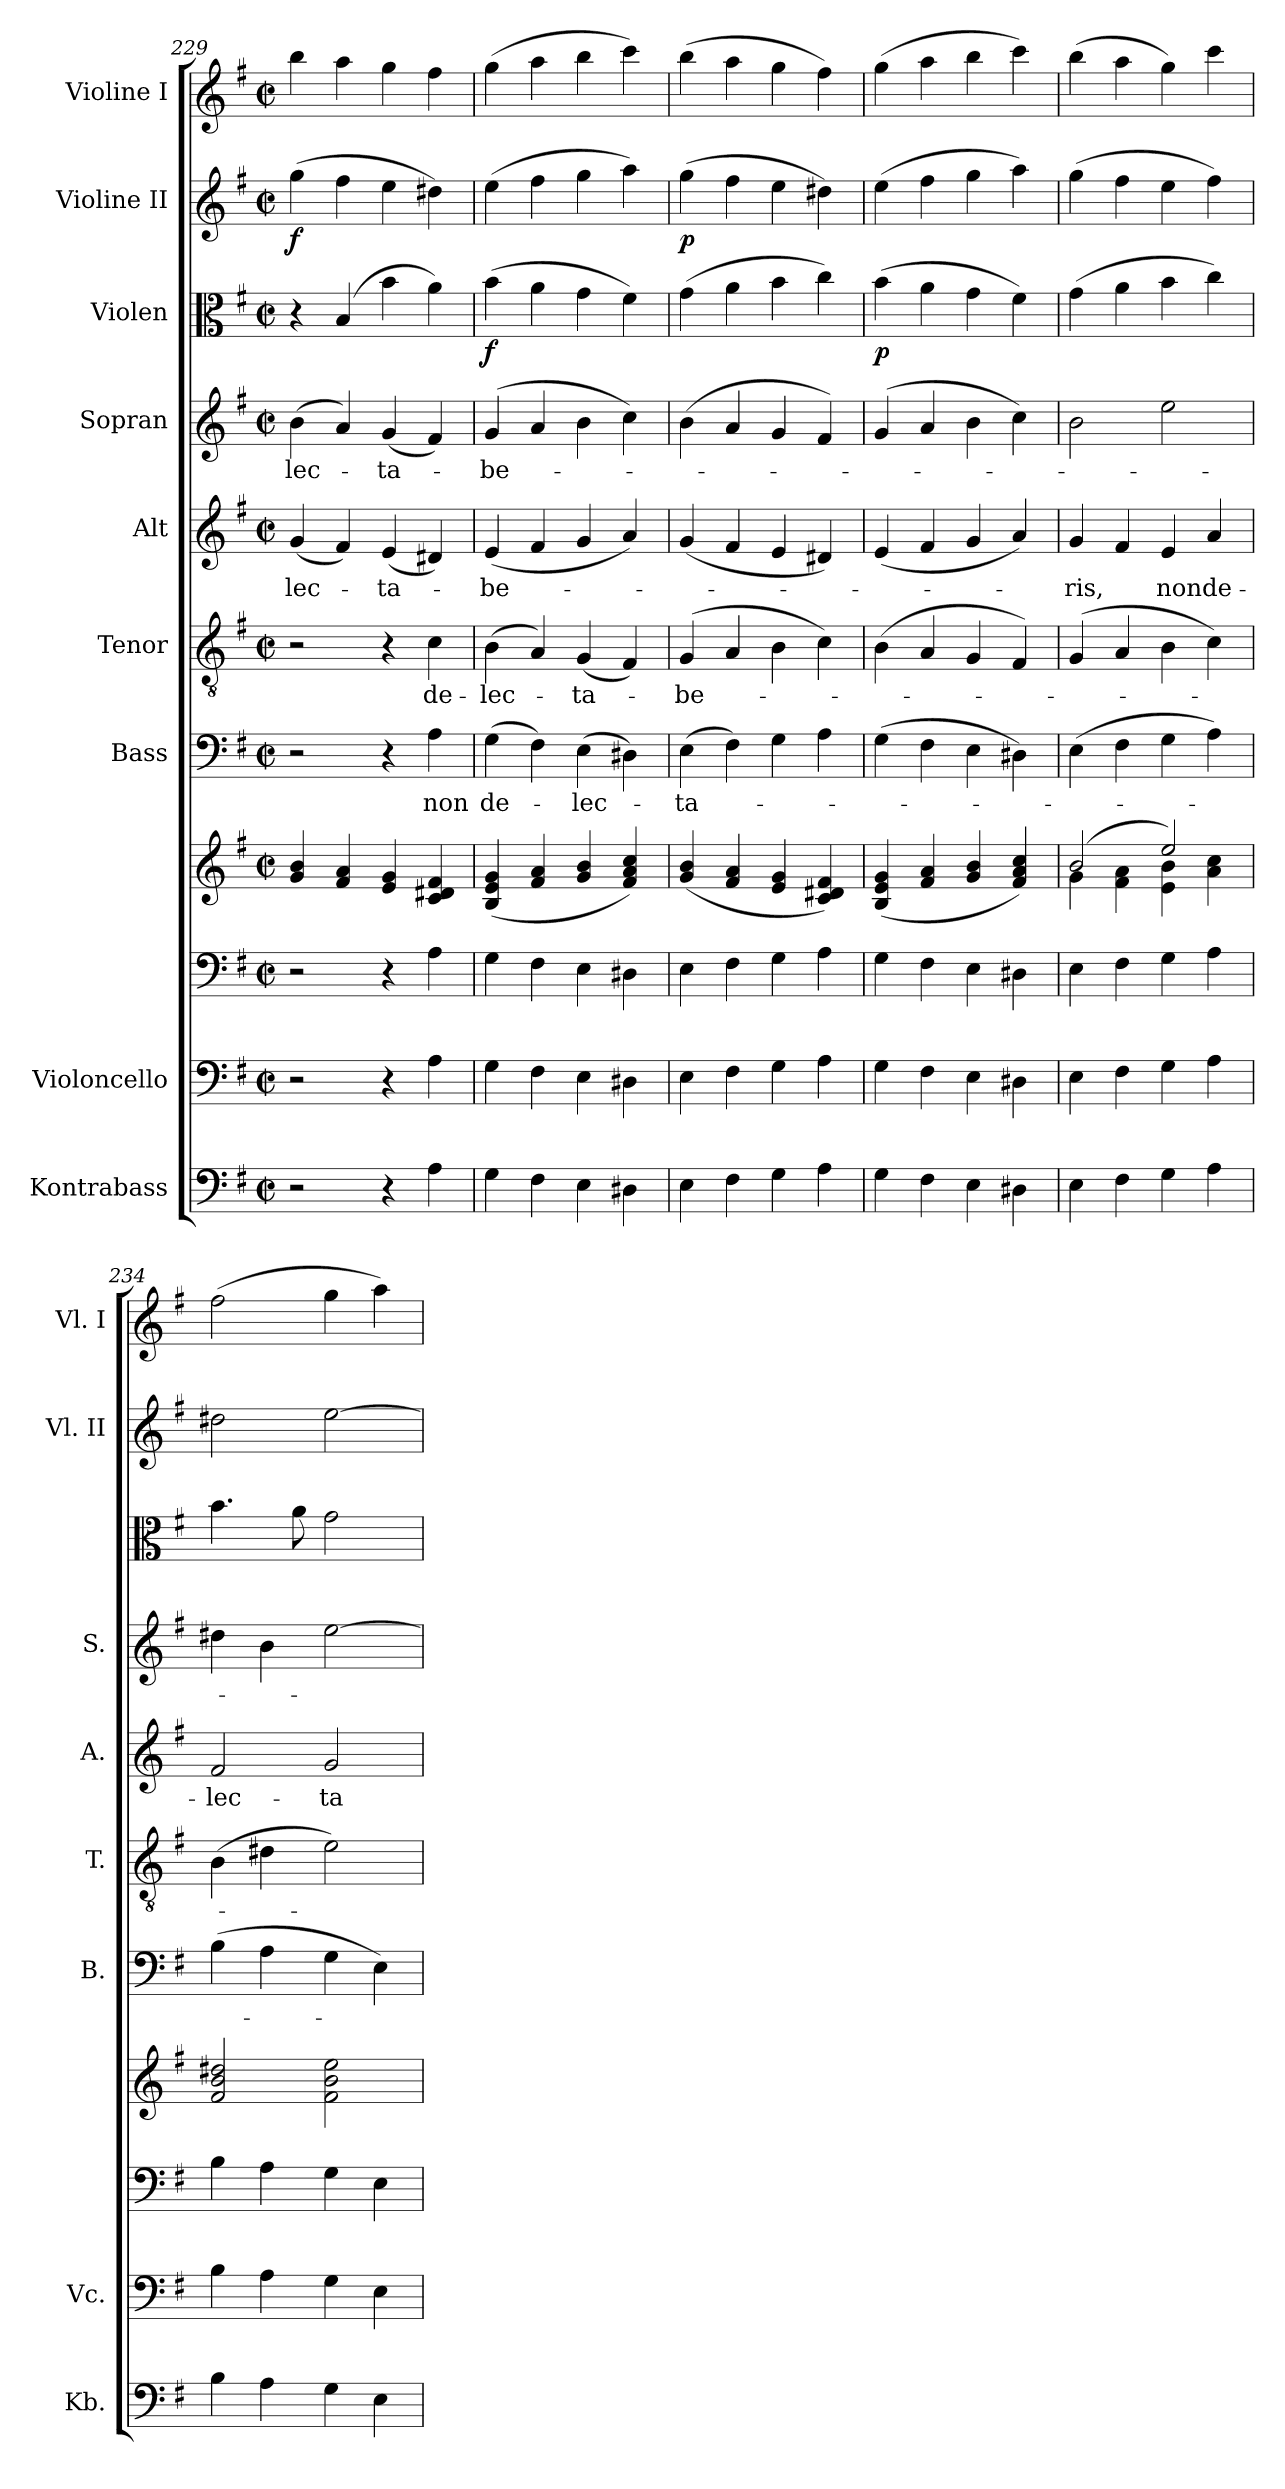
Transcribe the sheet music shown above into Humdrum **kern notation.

**kern	**kern	**kern	**kern	**kern	**text	**kern	**text	**kern	**text	**kern	**text	**kern	**dynam	**kern	**dynam	**kern
*part10	*part9	*part8	*part8	*part7	*part7	*part6	*part6	*part5	*part5	*part4	*part4	*part3	*part3	*part2	*part2	*part1
*staff11	*staff10	*staff9	*staff8	*staff7	*staff7	*staff6	*staff6	*staff5	*staff5	*staff4	*staff4	*staff3	*staff3	*staff2	*staff2	*staff1
*I"Kontrabass	*I"Violoncello	*	*	*I"Bass	*	*I"Tenor	*	*I"Alt	*	*I"Sopran	*	*I"Violen	*	*I"Violine II	*	*I"Violine I
*I'Kb.	*I'Vc.	*	*	*I'B.	*	*I'T.	*	*I'A.	*	*I'S.	*	*	*	*I'Vl. II	*	*I'Vl. I
*clefF4	*clefF4	*clefF4	*clefG2	*clefF4	*	*clefGv2	*	*clefG2	*	*clefG2	*	*clefC3	*	*clefG2	*	*clefG2
*ITrd7c12	*	*	*	*	*	*	*	*	*	*	*	*	*	*	*	*
*k[f#]	*k[f#]	*k[f#]	*k[f#]	*k[f#]	*	*k[f#]	*	*k[f#]	*	*k[f#]	*	*k[f#]	*	*k[f#]	*	*k[f#]
*G:	*G:	*G:	*G:	*G:	*	*G:	*	*G:	*	*G:	*	*G:	*	*G:	*	*G:
*M2/2	*M2/2	*M2/2	*M2/2	*M2/2	*	*M2/2	*	*M2/2	*	*M2/2	*	*M2/2	*	*M2/2	*	*M2/2
*met(c|)	*met(c|)	*met(c|)	*met(c|)	*met(c|)	*	*met(c|)	*	*met(c|)	*	*met(c|)	*	*met(c|)	*	*met(c|)	*	*met(c|)
=229	=229	=229	=229	=229	=229	=229	=229	=229	=229	=229	=229	=229	=229	=229	=229	=229
!	!	!	!	!	!	!	!	!	!LO:LY:b	!	!LO:LY:b	!	!	!	!LO:DY:b	!
2r	2r	2r	4g/ 4b/	2r	.	2r	.	(<4g/	-lec-	(>4b\	-lec-	4r	.	(>4gg\	f	4bb\
.	.	.	4f#/ 4a/	.	.	.	.	4f#/)	.	4a/)	.	(4B/	.	4ff#\	.	4aa\
!	!	!	!	!	!	!	!	!	!LO:LY:b	!	!LO:LY:b	!	!	!	!	!
4r	4r	4r	4e/ 4g/	4r	.	4r	.	(<4e/	-ta-	(<4g/	-ta-	4b\	.	4ee\	.	4gg\
!	!	!	!	!	!LO:LY:b	!	!LO:LY:b	!	!	!	!	!	!	!	!	!
4AA\	4A\	4A\	4c/ 4d#X/ 4f#/	4A\	non	4c\	de-	4d#X/)	.	4f#/)	.	4a\)	.	4dd#X\)	.	4ff#\
=230	=230	=230	=230	=230	=230	=230	=230	=230	=230	=230	=230	=230	=230	=230	=230	=230
!	!	!	!	!	!LO:LY:b	!	!LO:LY:b	!	!LO:LY:b	!	!LO:LY:b	!	!LO:DY:b	!	!	!
4GG\	4G\	4G\	(4B/ 4e/ 4g/	(>4G\	de-	(>4B\	-lec-	(<4e/	-be-	(4g/	-be-	(>4b\	f	(>4ee\	.	(>4gg\
4FF#\	4F#\	4F#\	4f#/ 4a/	4F#\)	.	4A/)	.	4f#/	.	4a/	.	4a\	.	4ff#\	.	4aa\
!	!	!	!	!	!LO:LY:b	!	!LO:LY:b	!	!	!	!	!	!	!	!	!
4EE\	4E\	4E\	4g/ 4b/	(>4E\	-lec-	(<4G/	-ta-	4g/	.	4b\	.	4g\	.	4gg\	.	4bb\
4DD#X\	4D#X\	4D#X\	4f#/ 4a/ 4cc/)	4D#X\)	.	4F#/)	.	4a/)	.	4cc\)	.	4f#\)	.	4aa\)	.	4ccc\)
=231	=231	=231	=231	=231	=231	=231	=231	=231	=231	=231	=231	=231	=231	=231	=231	=231
!	!	!	!	!	!LO:LY:b	!	!LO:LY:b	!	!	!	!	!	!	!	!LO:DY:b	!
4EE\	4E\	4E\	(4g/ 4b/	(>4E\	-ta-	(4G/	-be-	(<4g/	.	(>4b\	.	(>4g\	.	(>4gg\	p	(>4bb\
4FF#\	4F#\	4F#\	4f#/ 4a/	4F#\)	.	4A/	.	4f#/	.	4a/	.	4a\	.	4ff#\	.	4aa\
4GG\	4G\	4G\	4e/ 4g/	4G\	.	4B\	.	4e/	.	4g/	.	4b\	.	4ee\	.	4gg\
4AA\	4A\	4A\	4c/ 4d#X/ 4f#/)	4A\	.	4c\)	.	4d#X/)	.	4f#/)	.	4cc\)	.	4dd#X\)	.	4ff#\)
=232	=232	=232	=232	=232	=232	=232	=232	=232	=232	=232	=232	=232	=232	=232	=232	=232
!	!	!	!	!	!	!	!	!	!	!	!	!	!LO:DY:b	!	!	!
4GG\	4G\	4G\	(4B/ 4e/ 4g/	(>4G\	.	(>4B\	.	(<4e/	.	(4g/	.	(>4b\	p	(>4ee\	.	(>4gg\
4FF#\	4F#\	4F#\	4f#/ 4a/	4F#\	.	4A/	.	4f#/	.	4a/	.	4a\	.	4ff#\	.	4aa\
4EE\	4E\	4E\	4g/ 4b/	4E\	.	4G/	.	4g/	.	4b\	.	4g\	.	4gg\	.	4bb\
4DD#X\	4D#X\	4D#X\	4f#/ 4a/ 4cc/)	4D#X\)	.	4F#/)	.	4a/)	.	4cc\)	.	4f#\)	.	4aa\)	.	4ccc\)
!!LO:PB:g=z
=233	=233	=233	=233	=233	=233	=233	=233	=233	=233	=233	=233	=233	=233	=233	=233	=233
*	*	*	*^	*	*	*	*	*	*	*	*	*	*	*	*	*
!	!	!	!	!	!	!	!	!	!	!LO:LY:b	!	!	!	!	!	!	!
4EE\	4E\	4E\	(2b/	4g\	(>4E\	.	(4G/	.	4g/	-ris,	2b\	.	(>4g\	.	(>4gg\	.	(>4bb\
4FF#\	4F#\	4F#\	.	4f#\ 4a\	4F#\	.	4A/	.	4f#/	.	.	.	4a\	.	4ff#\	.	4aa\
!	!	!	!	!	!	!	!	!	!	!LO:LY:b	!	!	!	!	!	!	!
4GG\	4G\	4G\	2ee/)	4e\ 4b\	4G\	.	4B\	.	4e/	non	2ee\	.	4b\	.	4ee\	.	4gg\)
!	!	!	!	!	!	!	!	!	!	!LO:LY:b	!	!	!	!	!	!	!
4AA\	4A\	4A\	.	4a\ 4cc\	4A\)	.	4c\)	.	4a/	de-	.	.	4cc\)	.	4ff#\)	.	4ccc\
=234	=234	=234	=234	=234	=234	=234	=234	=234	=234	=234	=234	=234	=234	=234	=234	=234	=234
!	!	!	!	!	!	!	!	!	!	!LO:LY:b	!	!	!	!	!	!	!
*	*	*	*v	*v	*	*	*	*	*	*	*	*	*	*	*	*	*
4BB\	4B\	4B\	2f#/ 2b/ 2dd#X/	(>4B\	.	(>4B\	.	2f#/	-lec-	4dd#X\	.	4.b\	.	2dd#X\	.	(>2ff#\
4AA\	4A\	4A\	.	4A\	.	4d#X\	.	.	.	4b\	.	.	.	.	.	.
.	.	.	.	.	.	.	.	.	.	.	.	8a\	.	.	.	.
!	!	!	!	!	!	!	!	!	!LO:LY:b	!	!	!	!	!	!	!
4GG\	4G\	4G\	2f#\ 2b\ 2ee\	4G\	.	2e\)	.	2g/	-ta-	[2ee\	.	2g\	.	[2ee\	.	4gg\
4EE\	4E\	4E\	.	4E\)	.	.	.	.	.	.	.	.	.	.	.	4aa\)
=	=	=	=	=	=	=	=	=	=	=	=	=	=	=	=	=
*-	*-	*-	*-	*-	*-	*-	*-	*-	*-	*-	*-	*-	*-	*-	*-	*-
